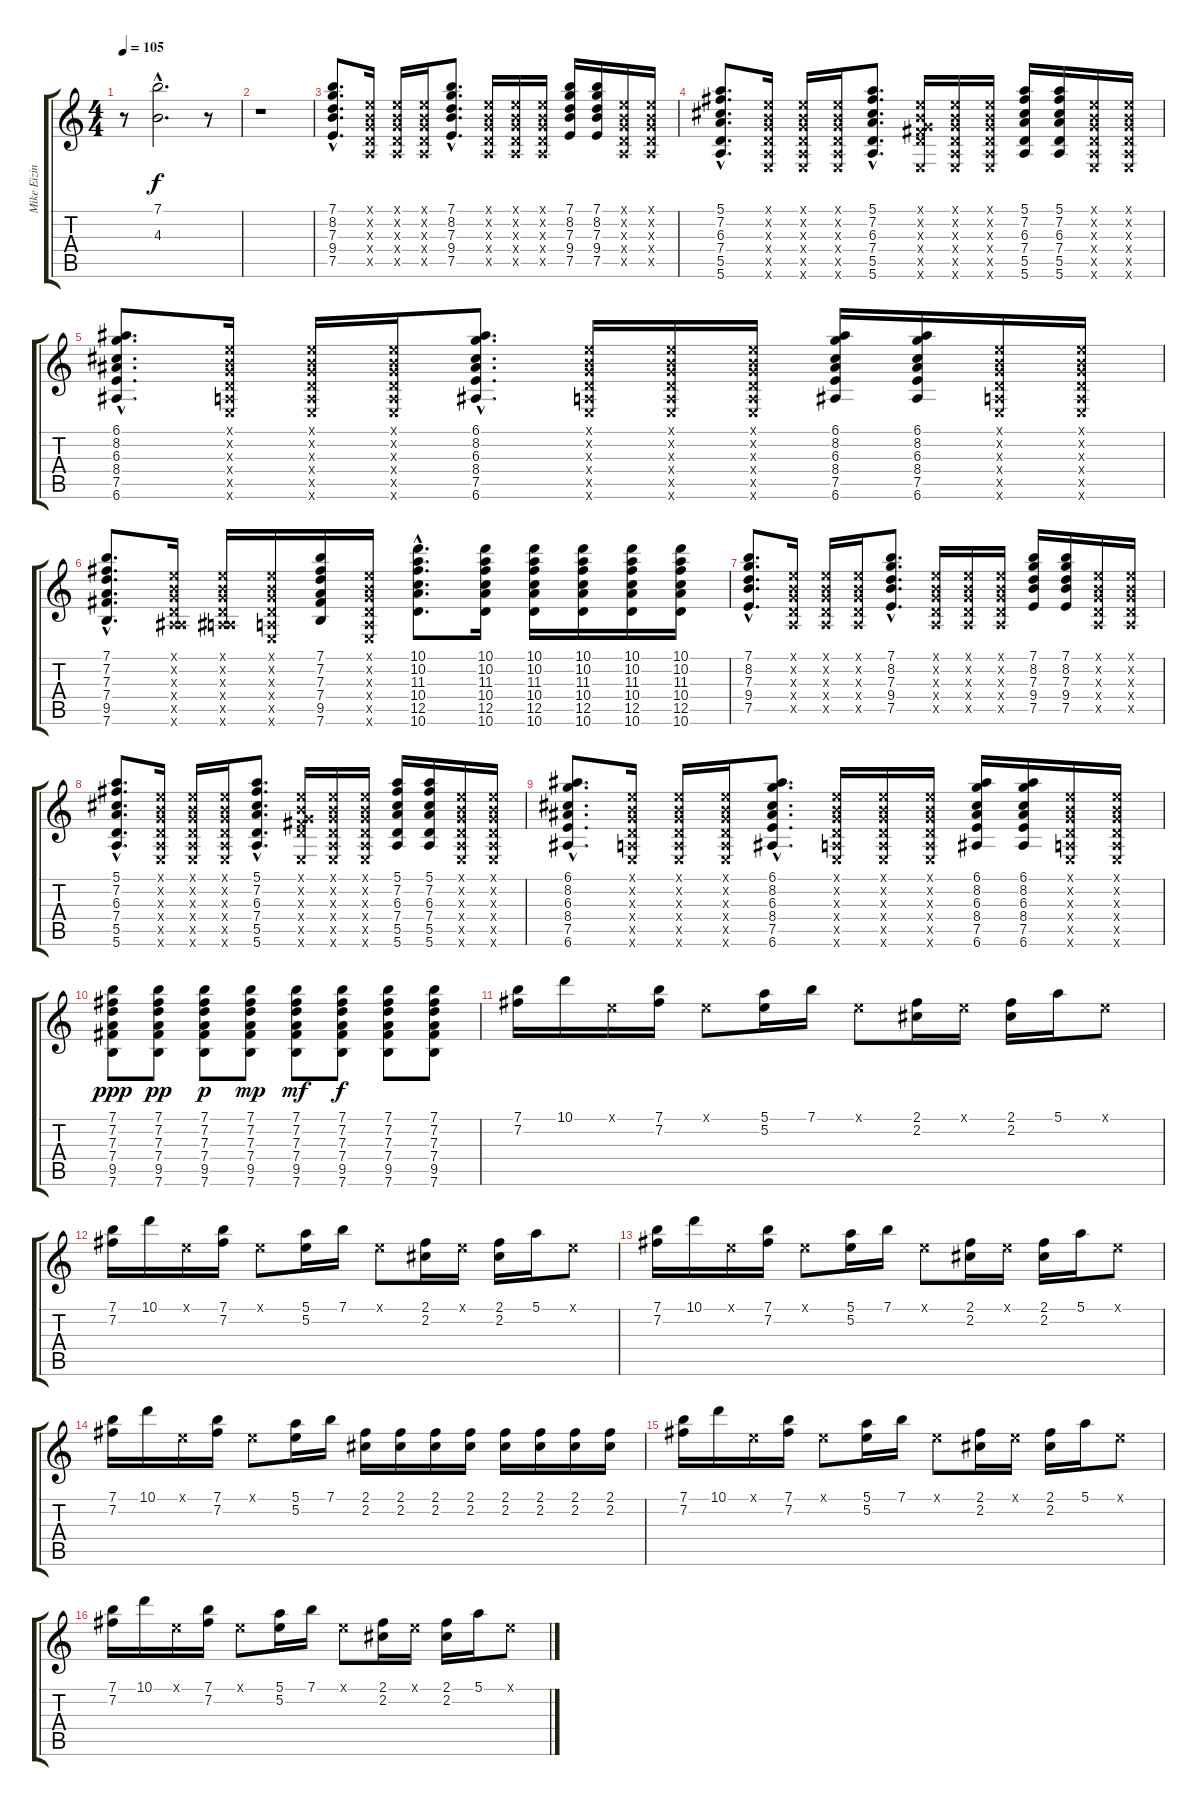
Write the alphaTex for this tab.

\track ("Mike Eizingher" "Mike Eizin") {instrument distortionguitar}
\staff {score tabs}
\tuning (E4 B3 G3 D3 A2 E2) {hide}
\ts (4 4)
\tempo 105
\clef g2
\ks c
r.8{dy f} (7.1{hac} 4.3{hac}).2{d} r.8 |
r.1 |
(7.1{hac} 8.2{hac} 7.3{hac} 9.4{hac} 7.5{hac}).8{d} (0.1{x} 0.2{x} 0.3{x} 0.4{x} 0.5{x}).16 (0.1{x} 0.2{x} 0.3{x} 0.4{x} 0.5{x}).16 (0.1{x} 0.2{x} 0.3{x} 0.4{x} 0.5{x}).16 (7.1{hac} 8.2{hac} 7.3{hac} 9.4{hac} 7.5{hac}).8{d} (0.1{x} 0.2{x} 0.3{x} 0.4{x} 0.5{x}).16 (0.1{x} 0.2{x} 0.3{x} 0.4{x} 0.5{x}).16 (0.1{x} 0.2{x} 0.3{x} 0.4{x} 0.5{x}).16 (7.1 8.2 7.3 9.4 7.5).16 (7.1 8.2 7.3 9.4 7.5).16 (0.1{x} 0.2{x} 0.3{x} 0.4{x} 0.5{x}).16 (0.1{x} 0.2{x} 0.3{x} 0.4{x} 0.5{x}).16 |
(5.1{hac} 7.2{hac} 6.3{hac} 7.4{hac} 5.5{hac} 5.6{hac}).8{d} (0.1{x} 0.2{x} 0.3{x} 0.4{x} 0.5{x} 0.6{x}).16 (0.1{x} 0.2{x} 0.3{x} 0.4{x} 0.5{x} 0.6{x}).16 (0.1{x} 0.2{x} 0.3{x} 0.4{x} 0.5{x} 0.6{x}).16 (5.1{hac} 7.2{hac} 6.3{hac} 7.4{hac} 5.5{hac} 5.6{hac}).8{d} (0.1{x} 0.2{x} 0.3{x} 0.4{x} 9.5{x} 0.6{x}).16 (0.1{x} 0.2{x} 0.3{x} 0.4{x} 0.5{x} 0.6{x}).16 (0.1{x} 0.2{x} 0.3{x} 0.4{x} 0.5{x} 0.6{x}).16 (5.1 7.2 6.3 7.4 5.5 5.6).16 (5.1 7.2 6.3 7.4 5.5 5.6).16 (0.1{x} 0.2{x} 0.3{x} 0.4{x} 0.5{x} 0.6{x}).16 (0.1{x} 0.2{x} 0.3{x} 0.4{x} 0.5{x} 0.6{x}).16 |
(6.1{hac} 8.2{hac} 6.3{hac} 8.4{hac} 7.5{hac} 6.6{hac}).8{d} (0.1{x} 0.2{x} 0.3{x} 0.4{x} 0.5{x} 0.6{x}).16 (0.1{x} 0.2{x} 0.3{x} 0.4{x} 0.5{x} 0.6{x}).16 (0.1{x} 0.2{x} 0.3{x} 0.4{x} 0.5{x} 0.6{x}).16 (6.1{hac} 8.2{hac} 6.3{hac} 8.4{hac} 7.5{hac} 6.6{hac}).8{d} (0.1{x} 0.2{x} 0.3{x} 0.4{x} 0.5{x} 0.6{x}).16 (0.1{x} 0.2{x} 0.3{x} 0.4{x} 0.5{x} 0.6{x}).16 (0.1{x} 0.2{x} 0.3{x} 0.4{x} 0.5{x} 0.6{x}).16 (6.1 8.2 6.3 8.4 7.5 6.6).16 (6.1 8.2 6.3 8.4 7.5 6.6).16 (0.1{x} 0.2{x} 0.3{x} 0.4{x} 0.5{x} 0.6{x}).16 (0.1{x} 0.2{x} 0.3{x} 0.4{x} 0.5{x} 0.6{x}).16 |
(7.1{hac} 7.2{hac} 7.3{hac} 7.4{hac} 9.5{hac} 7.6{hac}).8{d} (0.1{x} 0.2{x} 0.3{x} 0.4{x} 0.5{x} 6.6{x}).16 (0.1{x} 0.2{x} 0.3{x} 0.4{x} 0.5{x} 6.6{x}).16 (0.1{x} 0.2{x} 0.3{x} 0.4{x} 0.5{x} 0.6{x}).16 (7.1 7.2 7.3 7.4 9.5 7.6).16 (0.1{x} 0.2{x} 0.3{x} 0.4{x} 0.5{x} 0.6{x}).16 (10.1{hac} 10.2{hac} 11.3{hac} 10.4{hac} 12.5{hac} 10.6{hac}).8{d} (10.1 10.2 11.3 10.4 12.5 10.6).16 (10.1 10.2 11.3 10.4 12.5 10.6).16 (10.1 10.2 11.3 10.4 12.5 10.6).16 (10.1 10.2 11.3 10.4 12.5 10.6).16 (10.1 10.2 11.3 10.4 12.5 10.6).16 |
(7.1{hac} 8.2{hac} 7.3{hac} 9.4{hac} 7.5{hac}).8{d} (0.1{x} 0.2{x} 0.3{x} 0.4{x} 0.5{x}).16 (0.1{x} 0.2{x} 0.3{x} 0.4{x} 0.5{x}).16 (0.1{x} 0.2{x} 0.3{x} 0.4{x} 0.5{x}).16 (7.1{hac} 8.2{hac} 7.3{hac} 9.4{hac} 7.5{hac}).8{d} (0.1{x} 0.2{x} 0.3{x} 0.4{x} 0.5{x}).16 (0.1{x} 0.2{x} 0.3{x} 0.4{x} 0.5{x}).16 (0.1{x} 0.2{x} 0.3{x} 0.4{x} 0.5{x}).16 (7.1 8.2 7.3 9.4 7.5).16 (7.1 8.2 7.3 9.4 7.5).16 (0.1{x} 0.2{x} 0.3{x} 0.4{x} 0.5{x}).16 (0.1{x} 0.2{x} 0.3{x} 0.4{x} 0.5{x}).16 |
(5.1{hac} 7.2{hac} 6.3{hac} 7.4{hac} 5.5{hac} 5.6{hac}).8{d} (0.1{x} 0.2{x} 0.3{x} 0.4{x} 0.5{x} 0.6{x}).16 (0.1{x} 0.2{x} 0.3{x} 0.4{x} 0.5{x} 0.6{x}).16 (0.1{x} 0.2{x} 0.3{x} 0.4{x} 0.5{x} 0.6{x}).16 (5.1{hac} 7.2{hac} 6.3{hac} 7.4{hac} 5.5{hac} 5.6{hac}).8{d} (0.1{x} 0.2{x} 0.3{x} 0.4{x} 9.5{x} 0.6{x}).16 (0.1{x} 0.2{x} 0.3{x} 0.4{x} 0.5{x} 0.6{x}).16 (0.1{x} 0.2{x} 0.3{x} 0.4{x} 0.5{x} 0.6{x}).16 (5.1 7.2 6.3 7.4 5.5 5.6).16 (5.1 7.2 6.3 7.4 5.5 5.6).16 (0.1{x} 0.2{x} 0.3{x} 0.4{x} 0.5{x} 0.6{x}).16 (0.1{x} 0.2{x} 0.3{x} 0.4{x} 0.5{x} 0.6{x}).16 |
(6.1{hac} 8.2{hac} 6.3{hac} 8.4{hac} 7.5{hac} 6.6{hac}).8{d} (0.1{x} 0.2{x} 0.3{x} 0.4{x} 0.5{x} 0.6{x}).16 (0.1{x} 0.2{x} 0.3{x} 0.4{x} 0.5{x} 0.6{x}).16 (0.1{x} 0.2{x} 0.3{x} 0.4{x} 0.5{x} 0.6{x}).16 (6.1{hac} 8.2{hac} 6.3{hac} 8.4{hac} 7.5{hac} 6.6{hac}).8{d} (0.1{x} 0.2{x} 0.3{x} 0.4{x} 0.5{x} 0.6{x}).16 (0.1{x} 0.2{x} 0.3{x} 0.4{x} 0.5{x} 0.6{x}).16 (0.1{x} 0.2{x} 0.3{x} 0.4{x} 0.5{x} 0.6{x}).16 (6.1 8.2 6.3 8.4 7.5 6.6).16 (6.1 8.2 6.3 8.4 7.5 6.6).16 (0.1{x} 0.2{x} 0.3{x} 0.4{x} 0.5{x} 0.6{x}).16 (0.1{x} 0.2{x} 0.3{x} 0.4{x} 0.5{x} 0.6{x}).16 |
(7.1 7.2 7.3 7.4 9.5 7.6).8{dy ppp} (7.1 7.2 7.3 7.4 9.5 7.6).8{dy pp} (7.1 7.2 7.3 7.4 9.5 7.6).8{dy p} (7.1 7.2 7.3 7.4 9.5 7.6).8{dy mp} (7.1 7.2 7.3 7.4 9.5 7.6).8{dy mf} (7.1 7.2 7.3 7.4 9.5 7.6).8{dy f} (7.1 7.2 7.3 7.4 9.5 7.6).8 (7.1 7.2 7.3 7.4 9.5 7.6).8 |
(7.1 7.2).16 10.1.16 0.1{x}.16 (7.1 7.2).16 0.1{x}.8 (5.1 5.2).16 7.1.16 0.1{x}.8 (2.1 2.2).16 0.1{x}.16 (2.1 2.2).16 5.1.16 0.1{x}.8 |
(7.1 7.2).16 10.1.16 0.1{x}.16 (7.1 7.2).16 0.1{x}.8 (5.1 5.2).16 7.1.16 0.1{x}.8 (2.1 2.2).16 0.1{x}.16 (2.1 2.2).16 5.1.16 0.1{x}.8 |
(7.1 7.2).16 10.1.16 0.1{x}.16 (7.1 7.2).16 0.1{x}.8 (5.1 5.2).16 7.1.16 0.1{x}.8 (2.1 2.2).16 0.1{x}.16 (2.1 2.2).16 5.1.16 0.1{x}.8 |
(7.1 7.2).16 10.1.16 0.1{x}.16 (7.1 7.2).16 0.1{x}.8 (5.1 5.2).16 7.1.16 (2.1 2.2).16 (2.1 2.2).16 (2.1 2.2).16 (2.1 2.2).16 (2.1 2.2).16 (2.1 2.2).16 (2.1 2.2).16 (2.1 2.2).16 |
(7.1 7.2).16 10.1.16 0.1{x}.16 (7.1 7.2).16 0.1{x}.8 (5.1 5.2).16 7.1.16 0.1{x}.8 (2.1 2.2).16 0.1{x}.16 (2.1 2.2).16 5.1.16 0.1{x}.8 |
(7.1 7.2).16 10.1.16 0.1{x}.16 (7.1 7.2).16 0.1{x}.8 (5.1 5.2).16 7.1.16 0.1{x}.8 (2.1 2.2).16 0.1{x}.16 (2.1 2.2).16 5.1.16 0.1{x}.8
